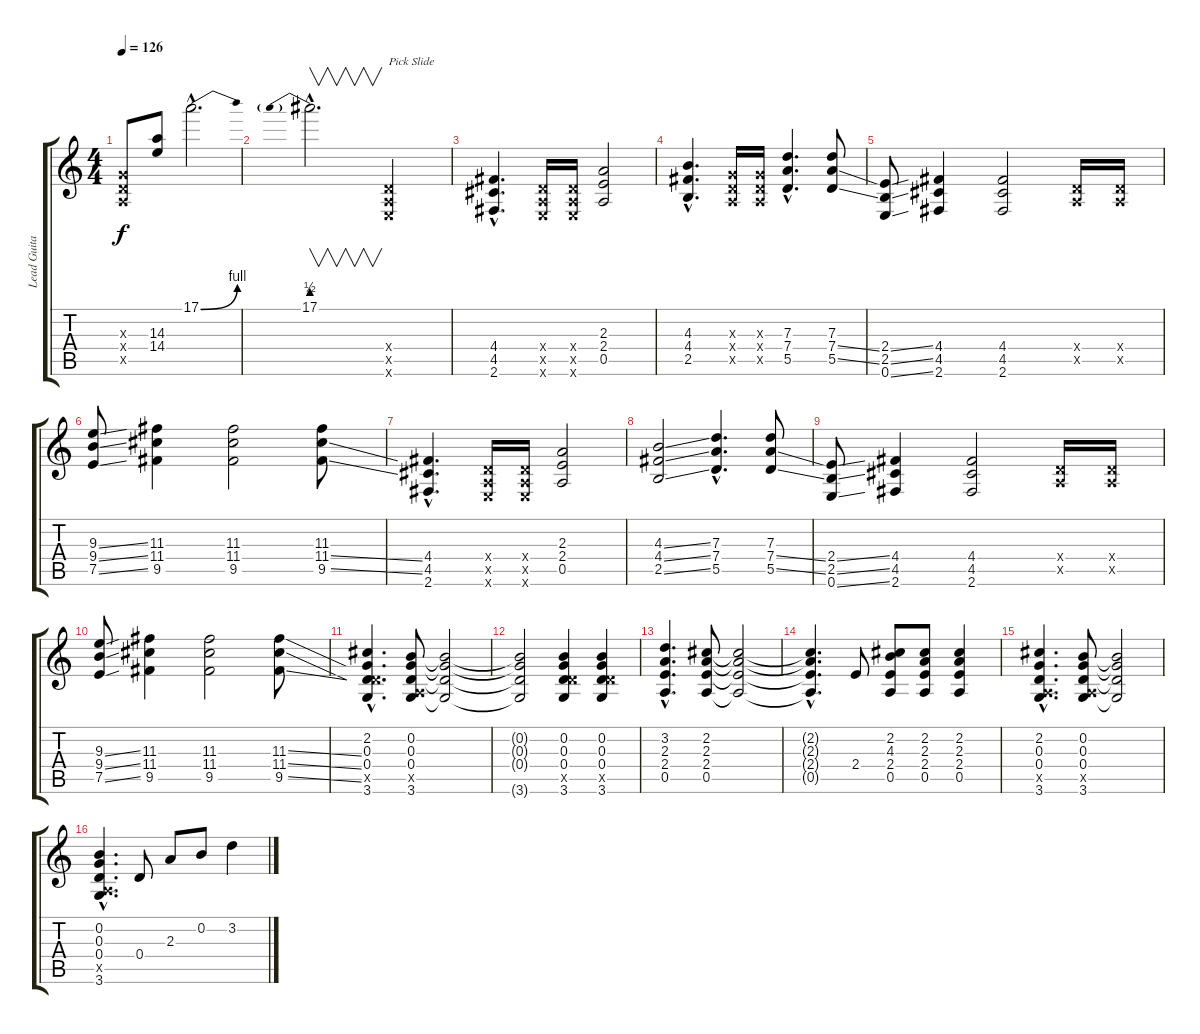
\track ("Lead Guitar" "Lead Guita") {instrument overdrivenguitar}
\staff {score tabs}
\tuning (E4 B3 G3 D3 A2 E2) {hide}
\ts (4 4)
\tempo 126
\clef g2
\ks c
(0.3{x} 0.4{x} 0.5{x}).8{dy f} (14.3 14.4).8 17.1{be (bend 0 0 60 4) hac}.2{d} |
17.1{be (prebend 0 2 60 2) hac}.2{v d} (0.4{x} 0.5{x} 0.6{x}).4{txt "Pick Slide"} |
(4.4{hac} 4.5{hac} 2.6{hac}).4{d} (0.4{x} 0.5{x} 0.6{x}).16 (0.4{x} 0.5{x} 0.6{x}).16 (2.3 2.4 0.5).2 |
(4.3{hac} 4.4{hac} 2.5{hac}).4{d} (0.3{x} 0.4{x} 0.5{x}).16 (0.3{x} 0.4{x} 0.5{x}).16 (7.3{hac} 7.4{hac} 5.5{hac}).4{d} (7.3 7.4{ss} 5.5{ss}).8 |
(2.4{ss} 2.5{ss} 0.6{ss}).8 (4.4 4.5 2.6).4 (4.4 4.5 2.6).2 (0.4{x} 0.5{x}).16 (0.4{x} 0.5{x}).16 |
(9.3{ss} 9.4{ss} 7.5{ss}).8 (11.3 11.4 9.5).4 (11.3 11.4 9.5).2 (11.3 11.4{ss} 9.5{ss}).8 |
(4.4{hac} 4.5{hac} 2.6{hac}).4{d volume 14} (0.4{x} 0.5{x} 0.6{x}).16 (0.4{x} 0.5{x} 0.6{x}).16 (2.3 2.4 0.5).2 |
(4.3{ss} 4.4{ss} 2.5{ss}).2 (7.3{hac} 7.4{hac} 5.5{hac}).4{d} (7.3 7.4{ss} 5.5{ss}).8 |
(2.4{ss} 2.5{ss} 0.6{ss}).8 (4.4 4.5 2.6).4 (4.4 4.5 2.6).2 (0.4{x} 0.5{x}).16 (0.4{x} 0.5{x}).16 |
(9.3{ss} 9.4{ss} 7.5{ss}).8 (11.3 11.4 9.5).4 (11.3 11.4 9.5).2 (11.3{ss} 11.4{ss} 9.5{ss}).8 |
(2.2{hac} 0.3{hac} 0.4{hac} 5.5{hac x} 3.6{hac}).4{d} (0.2 0.3 0.4 0.5{x} 3.6).8 (0.2{t} 0.3{t} 0.4{t} 3.6{t}).2 |
(0.2{t} 0.3{t} 0.4{t} 3.6{t}).2 (0.2 0.3 0.4 5.5{x} 3.6).4 (0.2 0.3 0.4 5.5{x} 3.6).4 |
(3.2{hac} 2.3{hac} 2.4{hac} 0.5{hac}).4{d} (2.2 2.3 2.4 0.5).8 (2.2{t} 2.3{t} 2.4{t} 0.5{t}).2 |
(2.2{hac t} 2.3{hac t} 2.4{hac t} 0.5{hac t}).4{d} 2.4.8 (2.2 4.3 2.4 0.5).8 (2.2 2.3 2.4 0.5).8 (2.2 2.3 2.4 0.5).4 |
(2.2{hac} 0.3{hac} 0.4{hac} 0.5{hac x} 3.6{hac}).4{d} (0.2 0.3 0.4 0.5{x} 3.6).8 (0.2{t} 0.3{t} 0.4{t} 3.6{t}).2 |
(0.2{hac} 0.3{hac} 0.4{hac} 0.5{hac x} 3.6{hac}).4{d} 0.4.8 2.3.8 0.2.8 3.2.4
